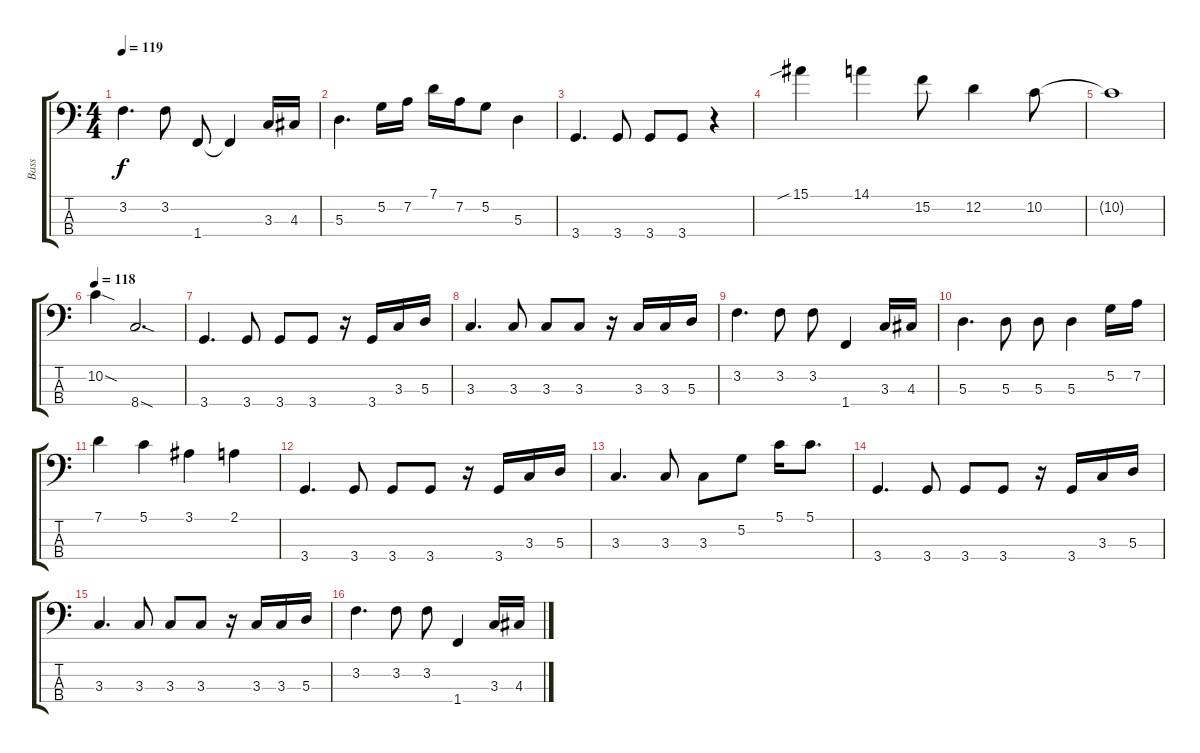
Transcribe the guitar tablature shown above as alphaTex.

\track ("Bass" "Bass") {instrument electricbassfinger}
\staff {score tabs}
\tuning (G2 D2 A1 E1) {hide}
\ts (4 4)
\tempo 119
\clef f4
\ks c
3.2.4{d dy f} 3.2.8 1.4.8 1.4{t}.4 3.3.16 4.3.16 |
5.3.4{d} 5.2.16 7.2.16 7.1.16 7.2.16 5.2.8 5.3.4 |
3.4.4{d} 3.4.8 3.4.8 3.4.8 r.4 |
15.1{sib}.4 14.1.4 15.2.8 12.2.4 10.2.8 |
10.2{t}.1 |
\tempo 118
10.2{sod}.4 8.4{sod}.2{d} |
3.4.4{d} 3.4.8 3.4.8 3.4.8 r.16 3.4.16 3.3.16 5.3.16 |
3.3.4{d} 3.3.8 3.3.8 3.3.8 r.16 3.3.16 3.3.16 5.3.16 |
3.2.4{d} 3.2.8 3.2.8 1.4.4 3.3.16 4.3.16 |
5.3.4{d} 5.3.8 5.3.8 5.3.4 5.2.16 7.2.16 |
7.1.4 5.1.4 3.1.4 2.1.4 |
3.4.4{d} 3.4.8 3.4.8 3.4.8 r.16 3.4.16 3.3.16 5.3.16 |
3.3.4{d} 3.3.8 3.3.8 5.2.8 5.1.16 5.1.8{d} |
3.4.4{d} 3.4.8 3.4.8 3.4.8 r.16 3.4.16 3.3.16 5.3.16 |
3.3.4{d} 3.3.8 3.3.8 3.3.8 r.16 3.3.16 3.3.16 5.3.16 |
3.2.4{d} 3.2.8 3.2.8 1.4.4 3.3.16 4.3.16
